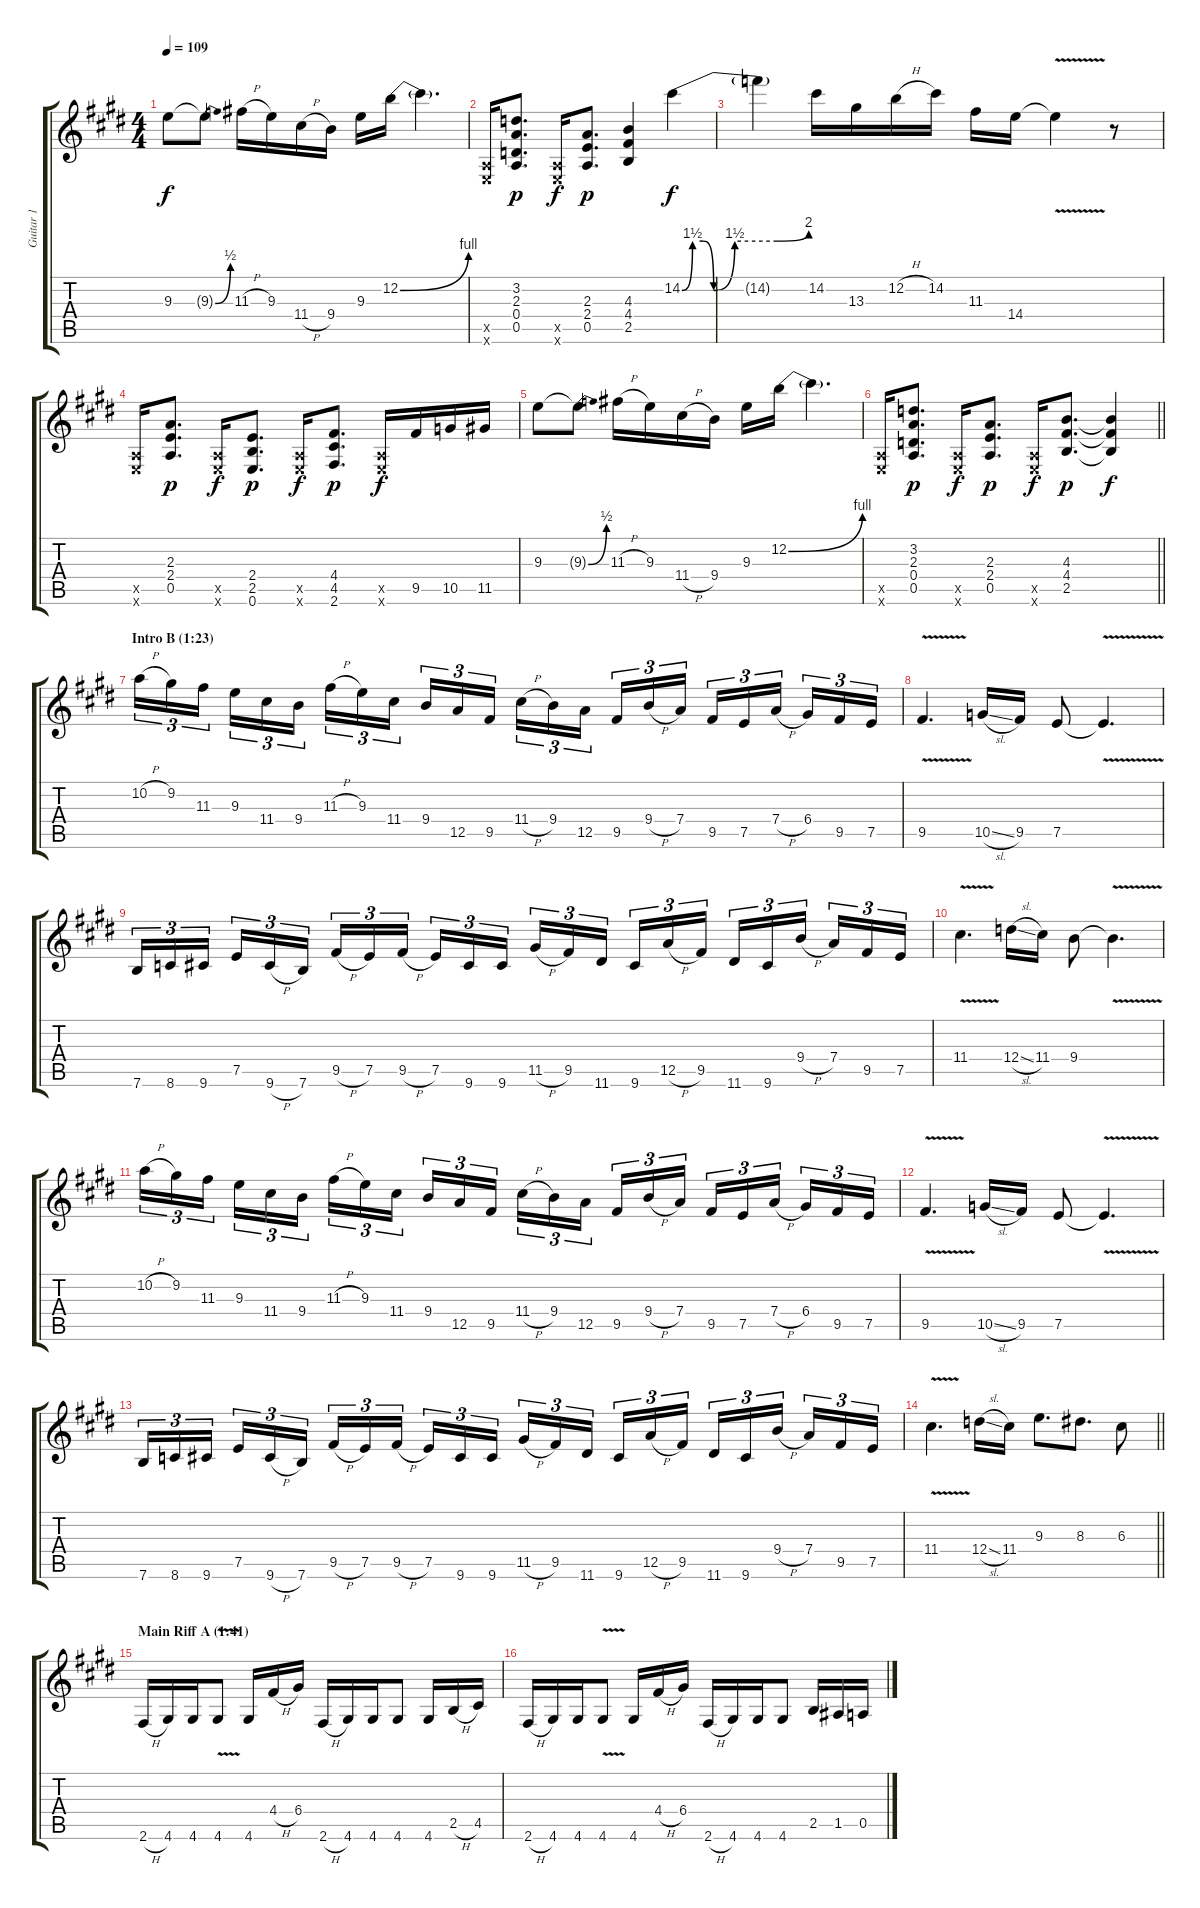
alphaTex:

\track ("Guitar 1" "Guitar 1") {instrument distortionguitar}
\staff {score tabs}
\tuning (E4 B3 G3 D3 A2 E2) {hide}
\ts (4 4)
\tempo 109
\clef g2
\ks e
9.3.8{dy f} 9.3{be (bend 0 0 60 2) t}.8 11.3{h}.16 9.3.16 11.4{h}.16 9.4.16 9.3.16 12.2{be (bend 0 0 60 4)}.16 12.2{t}.4{d} |
(0.5{x} 0.6{x}).16 (3.2 2.3 0.4 0.5).8{d dy p} (0.5{x} 0.6{x}).16{dy f} (2.3 2.4 0.5).8{d dy p} (4.3 4.4 2.5).4 14.2{be (custom 0 0 5 6 10 6 15 0 25 6 45 6 60 8)}.4{dy f} |
14.2{t}.4 14.2.16 13.3.16 12.2{h}.16 14.2.16 11.3.16 14.4.16 14.4{v t}.4 r.8 |
(0.5{x} 0.6{x}).16 (2.3 2.4 0.5).8{d dy p} (0.5{x} 0.6{x}).16{dy f} (2.4 2.5 0.6).8{d dy p} (0.5{x} 0.6{x}).16{dy f} (4.4 4.5 2.6).8{d dy p} (0.5{x} 0.6{x}).16{dy f} 9.5.16 10.5.16 11.5.16 |
9.3.8 9.3{be (bend 0 0 60 2) t}.8 11.3{h}.16 9.3.16 11.4{h}.16 9.4.16 9.3.16 12.2{be (bend 0 0 60 4)}.16 12.2{t}.4{d} |
\barLineRight lightlight
(0.5{x} 0.6{x}).16 (3.2 2.3 0.4 0.5).8{d dy p} (0.5{x} 0.6{x}).16{dy f} (2.3 2.4 0.5).8{d dy p} (0.5{x} 0.6{x}).16{dy f} (4.3 4.4 2.5).8{d dy p} (4.3{t} 4.4{t} 2.5{t}).4{dy f} |
\section ("" "Intro B (1:23)")
10.2{h}.16{tu (3 2)} 9.2.16{tu (3 2)} 11.3.16{tu (3 2) beam splitsecondary} 9.3.16{tu (3 2)} 11.4.16{tu (3 2)} 9.4.16{tu (3 2)} 11.3{h}.16{tu (3 2)} 9.3.16{tu (3 2)} 11.4.16{tu (3 2) beam splitsecondary} 9.4.16{tu (3 2)} 12.5.16{tu (3 2)} 9.5.16{tu (3 2)} 11.4{h}.16{tu (3 2)} 9.4.16{tu (3 2)} 12.5.16{tu (3 2) beam splitsecondary} 9.5.16{tu (3 2)} 9.4{h}.16{tu (3 2)} 7.4.16{tu (3 2)} 9.5.16{tu (3 2)} 7.5.16{tu (3 2)} 7.4{h}.16{tu (3 2) beam splitsecondary} 6.4.16{tu (3 2)} 9.5.16{tu (3 2)} 7.5.16{tu (3 2)} |
9.5{v}.4{d} 10.5{sl}.16 9.5.16 7.5.8 7.5{v t}.4{d} |
7.6.16{tu (3 2)} 8.6.16{tu (3 2)} 9.6.16{tu (3 2) beam splitsecondary} 7.5.16{tu (3 2)} 9.6{h}.16{tu (3 2)} 7.6.16{tu (3 2)} 9.5{h}.16{tu (3 2)} 7.5.16{tu (3 2)} 9.5{h}.16{tu (3 2) beam splitsecondary} 7.5.16{tu (3 2)} 9.6.16{tu (3 2)} 9.6.16{tu (3 2)} 11.5{h}.16{tu (3 2)} 9.5.16{tu (3 2)} 11.6.16{tu (3 2) beam splitsecondary} 9.6.16{tu (3 2)} 12.5{h}.16{tu (3 2)} 9.5.16{tu (3 2)} 11.6.16{tu (3 2)} 9.6.16{tu (3 2)} 9.4{h}.16{tu (3 2) beam splitsecondary} 7.4.16{tu (3 2)} 9.5.16{tu (3 2)} 7.5.16{tu (3 2)} |
11.4{v}.4{d} 12.4{sl}.16 11.4.16 9.4.8 9.4{v t}.4{d} |
10.2{h}.16{tu (3 2)} 9.2.16{tu (3 2)} 11.3.16{tu (3 2) beam splitsecondary} 9.3.16{tu (3 2)} 11.4.16{tu (3 2)} 9.4.16{tu (3 2)} 11.3{h}.16{tu (3 2)} 9.3.16{tu (3 2)} 11.4.16{tu (3 2) beam splitsecondary} 9.4.16{tu (3 2)} 12.5.16{tu (3 2)} 9.5.16{tu (3 2)} 11.4{h}.16{tu (3 2)} 9.4.16{tu (3 2)} 12.5.16{tu (3 2) beam splitsecondary} 9.5.16{tu (3 2)} 9.4{h}.16{tu (3 2)} 7.4.16{tu (3 2)} 9.5.16{tu (3 2)} 7.5.16{tu (3 2)} 7.4{h}.16{tu (3 2) beam splitsecondary} 6.4.16{tu (3 2)} 9.5.16{tu (3 2)} 7.5.16{tu (3 2)} |
9.5{v}.4{d} 10.5{sl}.16 9.5.16 7.5.8 7.5{v t}.4{d} |
7.6.16{tu (3 2)} 8.6.16{tu (3 2)} 9.6.16{tu (3 2) beam splitsecondary} 7.5.16{tu (3 2)} 9.6{h}.16{tu (3 2)} 7.6.16{tu (3 2)} 9.5{h}.16{tu (3 2)} 7.5.16{tu (3 2)} 9.5{h}.16{tu (3 2) beam splitsecondary} 7.5.16{tu (3 2)} 9.6.16{tu (3 2)} 9.6.16{tu (3 2)} 11.5{h}.16{tu (3 2)} 9.5.16{tu (3 2)} 11.6.16{tu (3 2) beam splitsecondary} 9.6.16{tu (3 2)} 12.5{h}.16{tu (3 2)} 9.5.16{tu (3 2)} 11.6.16{tu (3 2)} 9.6.16{tu (3 2)} 9.4{h}.16{tu (3 2) beam splitsecondary} 7.4.16{tu (3 2)} 9.5.16{tu (3 2)} 7.5.16{tu (3 2)} |
\barLineRight lightlight
11.4{v}.4{d} 12.4{sl}.16 11.4.16 9.3.8{d} 8.3.8{d} 6.3.8 |
\section ("" "Main Riff A (1:41)")
2.6{h}.16 4.6.16 4.6.16 4.6{v}.8 4.6.16 4.4{h}.16 6.4.16 2.6{h}.16 4.6.16 4.6.16 4.6.8 4.6.16 2.5{h}.16 4.5.16 |
2.6{h}.16 4.6.16 4.6.16 4.6{v}.8 4.6.16 4.4{h}.16 6.4.16 2.6{h}.16 4.6.16 4.6.16 4.6.8 2.5.16 1.5.16 0.5.16
